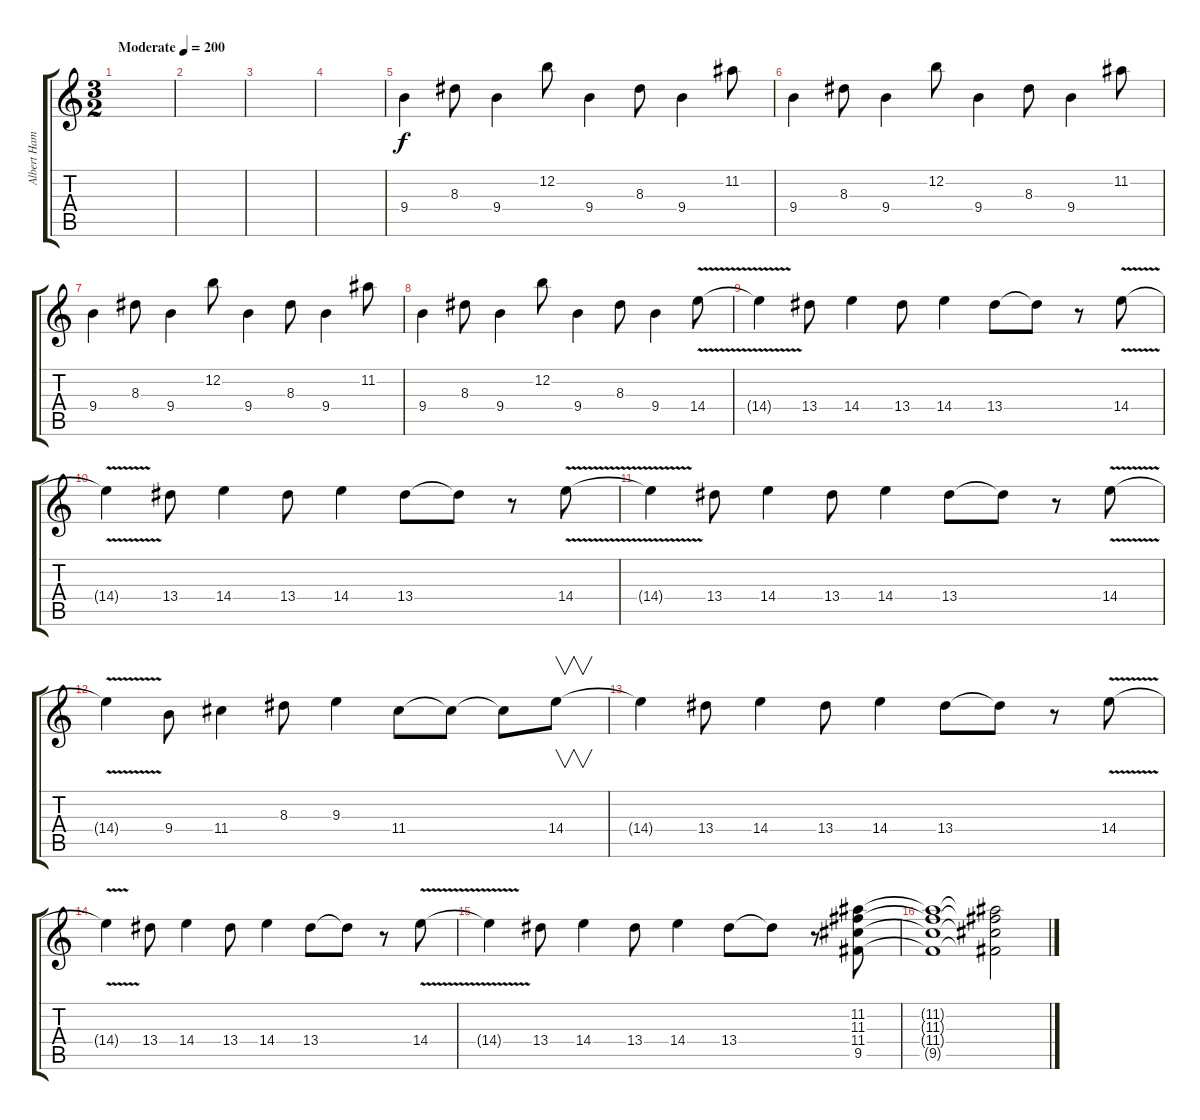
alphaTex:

\track ("Albert Hammond Jr." "Albert Ham") {instrument electricguitarjazz}
\staff {score tabs}
\tuning (E4 B3 G3 D3 A2 E2) {hide}
\ts (3 2)
\tempo (200 "Moderate")
\clef g2
\ks c
|
|
|
|
9.4.4 8.3.8 9.4.4 12.2.8 9.4.4 8.3.8 9.4.4 11.2.8 |
9.4.4 8.3.8 9.4.4 12.2.8 9.4.4 8.3.8 9.4.4 11.2.8 |
9.4.4 8.3.8 9.4.4 12.2.8 9.4.4 8.3.8 9.4.4 11.2.8 |
9.4.4 8.3.8 9.4.4 12.2.8 9.4.4 8.3.8 9.4.4 14.4{v}.8 |
14.4{t}.4 13.4.8 14.4.4 13.4.8 14.4.4 13.4.8 13.4{t}.8 r.8 14.4{v}.8 |
14.4{t}.4 13.4.8 14.4.4 13.4.8 14.4.4 13.4.8 13.4{t}.8 r.8 14.4{v}.8 |
14.4{t}.4 13.4.8 14.4.4 13.4.8 14.4.4 13.4.8 13.4{t}.8 r.8 14.4{v}.8 |
14.4{t}.4 9.4.8 11.4.4 8.3.8 9.3.4 11.4.8 11.4{t}.8 11.4{t}.8 14.4.8{v} |
14.4{t}.4 13.4.8 14.4.4 13.4.8 14.4.4 13.4.8 13.4{t}.8 r.8 14.4{v}.8 |
14.4{t}.4 13.4.8 14.4.4 13.4.8 14.4.4 13.4.8 13.4{t}.8 r.8 14.4{v}.8 |
14.4{t}.4 13.4.8 14.4.4 13.4.8 14.4.4 13.4.8 13.4{t}.8 r.8 (11.2 11.3 11.4 9.5).8 |
(11.2{t} 11.3{t} 11.4{t} 9.5{t}).1 (11.2{t} 11.3{t} 11.4{t} 9.5{t}).2
